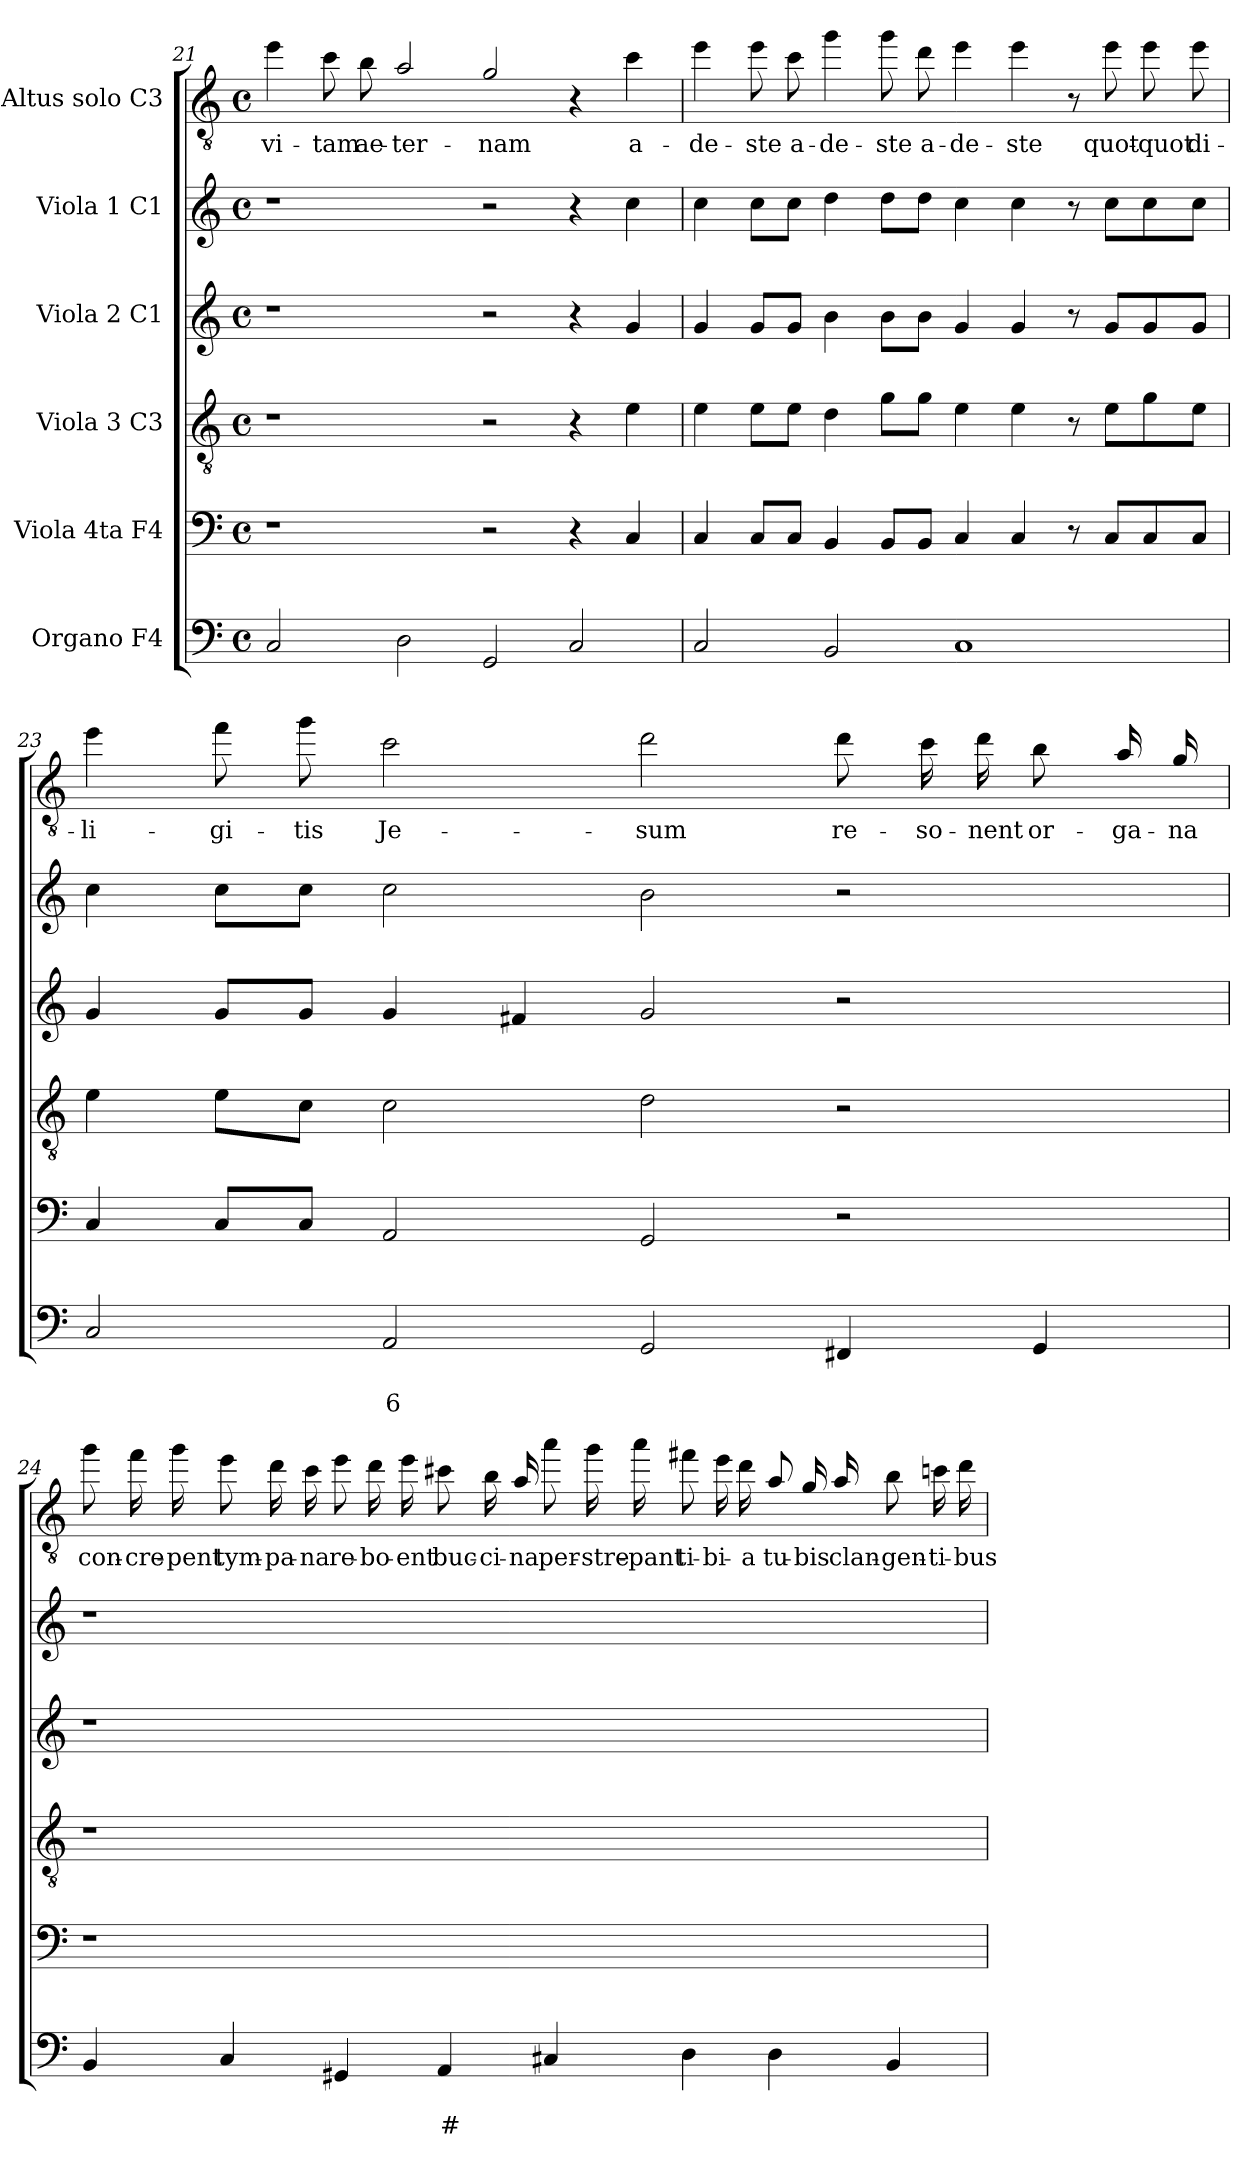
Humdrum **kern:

**kern	**text	**text	**kern	**kern	**kern	**kern	**kern	**text
*part6	*part6	*part6	*part5	*part4	*part3	*part2	*part1	*part1
*staff6	*staff6	*staff6	*staff5	*staff4	*staff3	*staff2	*staff1	*staff1
*I"Organo F4	*	*	*I"Viola 4ta F4	*I"Viola 3 C3	*I"Viola 2 C1	*I"Viola 1 C1	*I"Altus solo C3	*
*clefF4	*	*	*clefF4	*clefGv2	*clefG2	*clefG2	*clefGv2	*
*	*	*	*	*	*	*	*ITrd8c14	*
*k[]	*	*	*k[]	*k[]	*k[]	*k[]	*k[]	*
*C:	*	*	*C:	*C:	*C:	*C:	*C:	*
*M4/4	*	*	*M4/4	*M4/4	*M4/4	*M4/4	*M4/4	*
*met(c)	*	*	*met(c)	*met(c)	*met(c)	*met(c)	*met(c)	*
=21	=21	=21	=21	=21	=21	=21	=21	=21
!	!	!	!	!	!	!	!	!LO:LY:b
2C/	.	.	1r	1r	1r	1r	4e\	vi-
!	!	!	!	!	!	!	!	!LO:LY:b
.	.	.	.	.	.	.	8c\	-tam
!	!	!	!	!	!	!	!	!LO:LY:b
.	.	.	.	.	.	.	8B\	ae-
!	!	!	!	!	!	!	!	!LO:LY:b
2D\	.	.	.	.	.	.	2A/	-ter-
!	!	!	!	!	!	!	!	!LO:LY:b
2GG/	.	.	2r	2r	2r	2r	2G/	-nam
2C/	.	.	4r	4r	4r	4r	4r	.
!	!	!	!	!	!	!	!	!LO:LY:b
.	.	.	4C/	4e\	4g/	4cc\	4c\	a-
!!LO:PB:g=z
=22	=22	=22	=22	=22	=22	=22	=22	=22
!	!	!	!	!	!	!	!	!LO:LY:b
2C/	.	.	4C/	4e\	4g/	4cc\	4e\	-de-
!	!	!	!	!	!	!	!	!LO:LY:b
.	.	.	8C/L	8e\L	8g/L	8cc\L	8e\	-ste
!	!	!	!	!	!	!	!	!LO:LY:b
.	.	.	8C/J	8e\J	8g/J	8cc\J	8c\	a-
!	!	!	!	!	!	!	!	!LO:LY:b
2BB/	.	.	4BB/	4d\	4b\	4dd\	4g\	-de-
!	!	!	!	!	!	!	!	!LO:LY:b
.	.	.	8BB/L	8g\L	8b\L	8dd\L	8g\	-ste
!	!	!	!	!	!	!	!	!LO:LY:b
.	.	.	8BB/J	8g\J	8b\J	8dd\J	8d\	a-
!	!	!	!	!	!	!	!	!LO:LY:b
1C	.	.	4C/	4e\	4g/	4cc\	4e\	-de-
!	!	!	!	!	!	!	!	!LO:LY:b
.	.	.	4C/	4e\	4g/	4cc\	4e\	-ste
.	.	.	8r	8r	8r	8r	8r	.
!	!	!	!	!	!	!	!	!LO:LY:b
.	.	.	8C/L	8e\L	8g/L	8cc\L	8e\	quot-
!	!	!	!	!	!	!	!	!LO:LY:b
.	.	.	8C/	8g\	8g/	8cc\	8e\	-quot
!	!	!	!	!	!	!	!	!LO:LY:b
.	.	.	8C/J	8e\J	8g/J	8cc\J	8e\	di-
=23	=23	=23	=23	=23	=23	=23	=23	=23
!	!	!	!	!	!	!	!	!LO:LY:b
2C/	.	.	4C/	4e\	4g/	4cc\	4e\	-li-
!	!	!	!	!	!	!	!	!LO:LY:b
.	.	.	8C/L	8e\L	8g/L	8cc\L	8f\	-gi-
!	!	!	!	!	!	!	!	!LO:LY:b
.	.	.	8C/J	8c\J	8g/J	8cc\J	8g\	-tis
!	!	!LO:LY:b	!	!	!	!	!	!LO:LY:b
2AA/	.	6	2AA/	2c\	4g/	2cc\	2c\	Je-
.	.	.	.	.	4f#X/	.	.	.
!	!	!	!	!	!	!	!	!LO:LY:b
2GG/	.	.	2GG/	2d\	2g/	2b\	2d\	-sum
!	!	!	!	!	!	!	!	!LO:LY:b
4FF#X/	.	.	2r	2r	2r	2r	8d\	re-
!	!	!	!	!	!	!	!	!LO:LY:b
.	.	.	.	.	.	.	16c\	-so-
!	!	!	!	!	!	!	!	!LO:LY:b
.	.	.	.	.	.	.	16d\	-nent
!	!	!	!	!	!	!	!	!LO:LY:b
4GG/	.	.	.	.	.	.	8B\	or-
!	!	!	!	!	!	!	!	!LO:LY:b
.	.	.	.	.	.	.	16A/	-ga-
!	!	!	!	!	!	!	!	!LO:LY:b
.	.	.	.	.	.	.	16G/	-na
!!LO:LB:g=z
=24	=24	=24	=24	=24	=24	=24	=24	=24
!	!	!	!	!	!	!	!	!LO:LY:b
4BB/	.	.	1r	1r	1r	1r	8g\	con-
!	!	!	!	!	!	!	!	!LO:LY:b
.	.	.	.	.	.	.	16f\	-cre-
!	!	!	!	!	!	!	!	!LO:LY:b
.	.	.	.	.	.	.	16g\	-pent
!	!	!	!	!	!	!	!	!LO:LY:b
4C/	.	.	.	.	.	.	8e\	tym-
!	!	!	!	!	!	!	!	!LO:LY:b
.	.	.	.	.	.	.	16d\	-pa-
!	!	!	!	!	!	!	!	!LO:LY:b
.	.	.	.	.	.	.	16c\	-na
!	!	!	!	!	!	!	!	!LO:LY:b
4GG#X/	.	.	.	.	.	.	8e\	re-
!	!	!	!	!	!	!	!	!LO:LY:b
.	.	.	.	.	.	.	16d\	-bo-
!	!	!	!	!	!	!	!	!LO:LY:b
.	.	.	.	.	.	.	16e\	-ent
!	!	!LO:LY:b	!	!	!	!	!	!LO:LY:b
4AA/	.	#	.	.	.	.	8c#X\	buc-
!	!	!	!	!	!	!	!	!LO:LY:b
.	.	.	.	.	.	.	16B\	-ci-
!	!	!	!	!	!	!	!	!LO:LY:b
.	.	.	.	.	.	.	16A/	-na
!	!	!	!	!	!	!	!	!LO:LY:b
4C#X/	.	.	1ryy	1ryy	1ryy	1ryy	8a\	per-
!	!	!	!	!	!	!	!	!LO:LY:b
.	.	.	.	.	.	.	16g\	-stre-
!	!	!	!	!	!	!	!	!LO:LY:b
.	.	.	.	.	.	.	16a\	-pant
!	!	!	!	!	!	!	!	!LO:LY:b
4D\	.	.	.	.	.	.	8f#X\	ti-
!	!	!	!	!	!	!	!	!LO:LY:b
.	.	.	.	.	.	.	16e\	-bi-
!	!	!	!	!	!	!	!	!LO:LY:b
.	.	.	.	.	.	.	16d\	-a
!	!	!	!	!	!	!	!	!LO:LY:b
4D\	.	.	.	.	.	.	8A/	tu-
!	!	!	!	!	!	!	!	!LO:LY:b
.	.	.	.	.	.	.	16G/	-bis
!	!	!	!	!	!	!	!	!LO:LY:b
.	.	.	.	.	.	.	16A/	clan-
!	!	!	!	!	!	!	!	!LO:LY:b
4BB/	.	.	.	.	.	.	8B\	-gen-
!	!	!	!	!	!	!	!	!LO:LY:b
.	.	.	.	.	.	.	16cn\	-ti-
!	!	!	!	!	!	!	!	!LO:LY:b
.	.	.	.	.	.	.	16d\	-bus
=	=	=	=	=	=	=	=	=
*-	*-	*-	*-	*-	*-	*-	*-	*-
